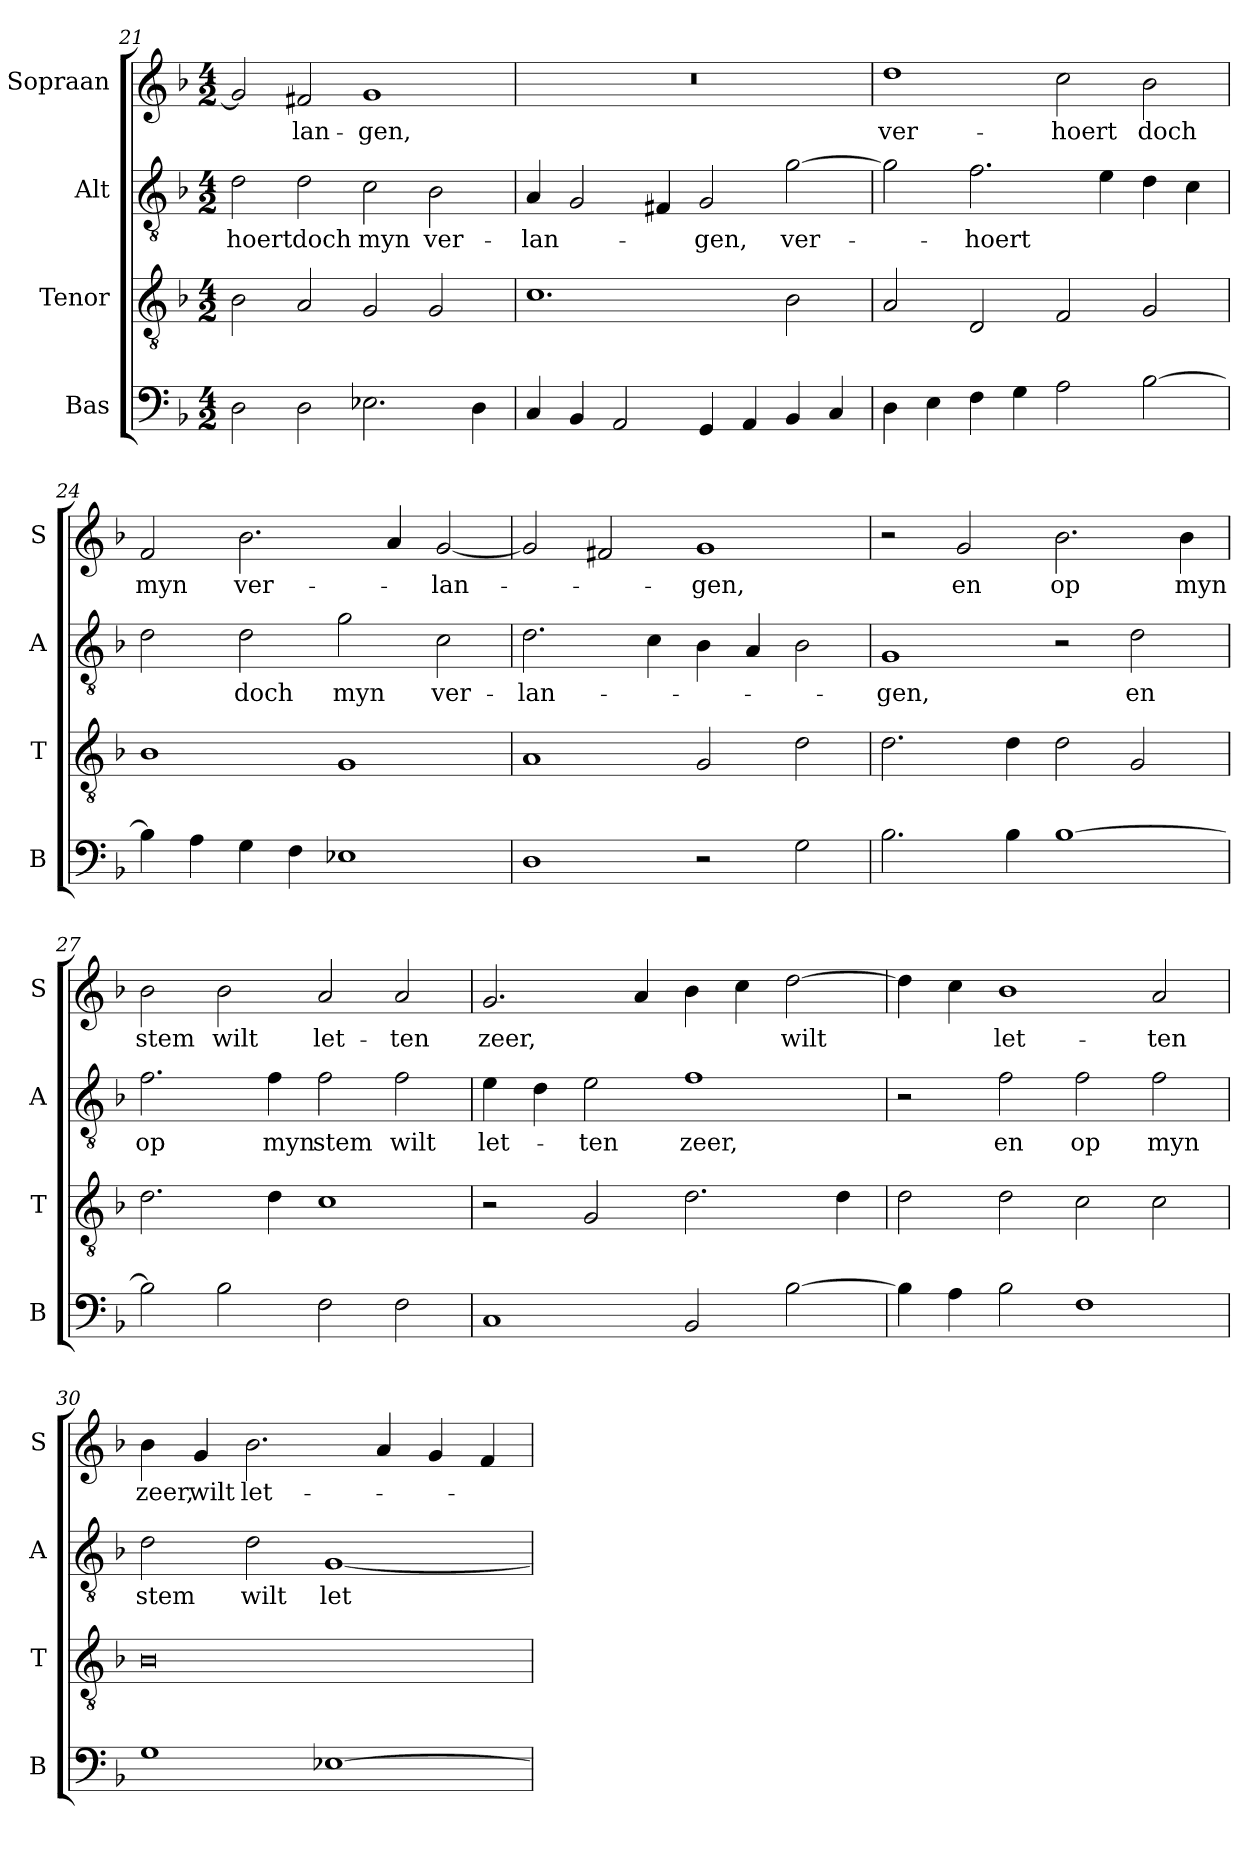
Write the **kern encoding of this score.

**kern	**kern	**kern	**text	**kern	**text
*part4	*part3	*part2	*part2	*part1	*part1
*staff4	*staff3	*staff2	*staff2	*staff1	*staff1
*I"Bas	*I"Tenor	*I"Alt	*	*I"Sopraan	*
*I'B	*I'T	*I'A	*	*I'S	*
*clefF4	*clefGv2	*clefGv2	*	*clefG2	*
*k[b-]	*k[b-]	*k[b-]	*	*k[b-]	*
*F:	*F:	*F:	*	*F:	*
*M4/2	*M4/2	*M4/2	*	*M4/2	*
=21	=21	=21	=21	=21	=21
!	!	!	!LO:LY:b	!	!
2D\	2B-\	2d\	-hoert	2g/]	.
!	!	!	!LO:LY:b	!	!LO:LY:b
2D\	2A/	2d\	doch	2f#X/	-lan-
!	!	!	!LO:LY:b	!	!LO:LY:b
2.E-X\	2G/	2c\	myn	1g	-gen,
!	!	!	!LO:LY:b	!	!
.	2G/	2B-\	ver-	.	.
4D\	.	.	.	.	.
!!LO:LB:g=z
=22	=22	=22	=22	=22	=22
!	!	!	!LO:LY:b	!	!
4C/	1.c	4A/	-lan-	0r	.
4BB-/	.	2G/	.	.	.
2AA/	.	.	.	.	.
.	.	4F#X/	.	.	.
!	!	!	!LO:LY:b	!	!
4GG/	.	2G/	-gen,	.	.
4AA/	.	.	.	.	.
!	!	!	!LO:LY:b	!	!
4BB-/	2B-\	[2g\	ver-	.	.
4C/	.	.	.	.	.
=23	=23	=23	=23	=23	=23
!	!	!	!	!	!LO:LY:b
4D\	2A/	2g\]	.	1dd	ver-
4E\	.	.	.	.	.
!	!	!	!LO:LY:b	!	!
4F\	2D/	2.f\	-hoert	.	.
4G\	.	.	.	.	.
!	!	!	!	!	!LO:LY:b
2A\	2F/	.	.	2cc\	-hoert
.	.	4e\	.	.	.
!	!	!	!	!	!LO:LY:b
[2B-\	2G/	4d\	.	2b-\	doch
.	.	4c\	.	.	.
=24	=24	=24	=24	=24	=24
!	!	!	!	!	!LO:LY:b
4B-\]	1B-	2d\	.	2f/	myn
4A\	.	.	.	.	.
!	!	!	!LO:LY:b	!	!LO:LY:b
4G\	.	2d\	doch	2.b-\	ver-
4F\	.	.	.	.	.
!	!	!	!LO:LY:b	!	!
1E-X	1G	2g\	myn	.	.
.	.	.	.	4a/	.
!	!	!	!LO:LY:b	!	!LO:LY:b
.	.	2c\	ver-	[2g/	-lan-
=25	=25	=25	=25	=25	=25
!	!	!	!LO:LY:b	!	!
1D	1A	2.d\	-lan-	2g/]	.
.	.	.	.	2f#X/	.
.	.	4c\	.	.	.
!	!	!	!	!	!LO:LY:b
2r	2G/	4B-\	.	1g	-gen,
.	.	4A/	.	.	.
2G\	2d\	2B-\	.	.	.
!!LO:LB:g=z
=26	=26	=26	=26	=26	=26
!	!	!	!LO:LY:b	!	!
2.B-\	2.d\	1G	-gen,	2r	.
!	!	!	!	!	!LO:LY:b
.	.	.	.	2g/	en
4B-\	4d\	.	.	.	.
!	!	!	!	!	!LO:LY:b
[1B-	2d\	2r	.	2.b-\	op
!	!	!	!LO:LY:b	!	!
.	2G/	2d\	en	.	.
!	!	!	!	!	!LO:LY:b
.	.	.	.	4b-\	myn
=27	=27	=27	=27	=27	=27
!	!	!	!LO:LY:b	!	!LO:LY:b
2B-\]	2.d\	2.f\	op	2b-\	stem
!	!	!	!	!	!LO:LY:b
2B-\	.	.	.	2b-\	wilt
!	!	!	!LO:LY:b	!	!
.	4d\	4f\	myn	.	.
!	!	!	!LO:LY:b	!	!LO:LY:b
2F\	1c	2f\	stem	2a/	let-
!	!	!	!LO:LY:b	!	!LO:LY:b
2F\	.	2f\	wilt	2a/	-ten
=28	=28	=28	=28	=28	=28
!	!	!	!LO:LY:b	!	!LO:LY:b
1C	2r	4e\	let-	2.g/	zeer,
.	.	4d\	.	.	.
!	!	!	!LO:LY:b	!	!
.	2G/	2e\	-ten	.	.
.	.	.	.	4a/	.
!	!	!	!LO:LY:b	!	!
2BB-/	2.d\	1f	zeer,	4b-\	.
.	.	.	.	4cc\	.
!	!	!	!	!	!LO:LY:b
[2B-\	.	.	.	[2dd\	wilt
.	4d\	.	.	.	.
=29	=29	=29	=29	=29	=29
4B-\]	2d\	2r	.	4dd\]	.
4A\	.	.	.	4cc\	.
!	!	!	!LO:LY:b	!	!LO:LY:b
2B-\	2d\	2f\	en	1b-	let-
!	!	!	!LO:LY:b	!	!
1F	2c\	2f\	op	.	.
!	!	!	!LO:LY:b	!	!LO:LY:b
.	2c\	2f\	myn	2a/	-ten
!!LO:PB:g=z
=30	=30	=30	=30	=30	=30
!	!	!	!LO:LY:b	!	!LO:LY:b
1G	0B-	2d\	stem	4b-\	zeer,
!	!	!	!	!	!LO:LY:b
.	.	.	.	4g/	wilt
!	!	!	!LO:LY:b	!	!LO:LY:b
.	.	2d\	wilt	2.b-\	let-
!	!	!	!LO:LY:b	!	!
[1E-X	.	[1G	let-	.	.
.	.	.	.	4a/	.
.	.	.	.	4g/	.
.	.	.	.	4f/	.
=	=	=	=	=	=
*-	*-	*-	*-	*-	*-
